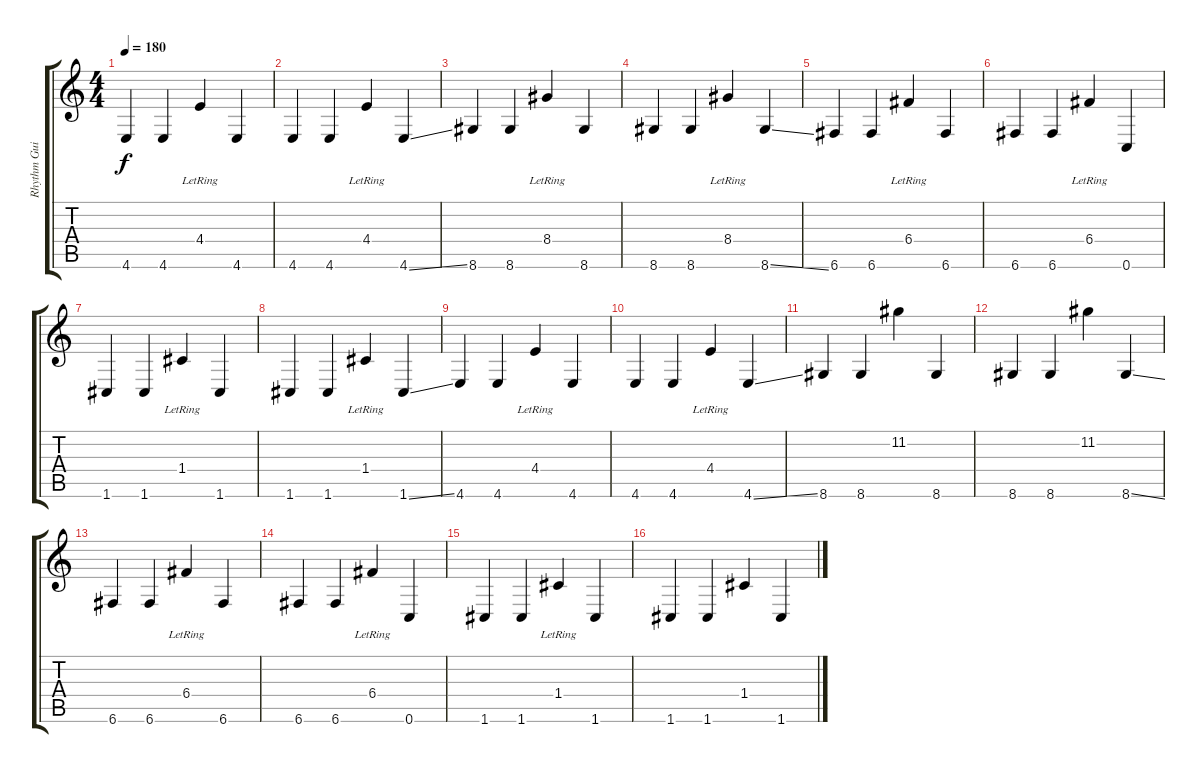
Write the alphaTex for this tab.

\track ("Rhythm Guitar" "Rhythm Gui") {instrument electricguitarclean}
\staff {score tabs}
\tuning (D4 A3 F3 C3 G2 C2) {hide}
\ts (4 4)
\tempo 180
\clef g2
\ks c
4.6.4{dy f} 4.6.4 4.4{lr}.4 4.6.4 |
4.6.4 4.6.4 4.4{lr}.4 4.6{ss}.4 |
8.6.4 8.6.4 8.4{lr}.4 8.6.4 |
8.6.4 8.6.4 8.4{lr}.4 8.6{ss}.4 |
6.6.4 6.6.4 6.4{lr}.4 6.6.4 |
6.6.4 6.6.4 6.4{lr}.4 0.6.4 |
1.6.4 1.6.4 1.4{lr}.4 1.6.4 |
1.6.4 1.6.4 1.4{lr}.4 1.6{ss}.4 |
4.6.4 4.6.4 4.4{lr}.4 4.6.4 |
4.6.4 4.6.4 4.4{lr}.4 4.6{ss}.4 |
8.6.4 8.6.4 11.2.4 8.6.4 |
8.6.4 8.6.4 11.2.4 8.6{ss}.4 |
6.6.4 6.6.4 6.4{lr}.4 6.6.4 |
6.6.4 6.6.4 6.4{lr}.4 0.6.4 |
1.6.4{volume 16} 1.6.4 1.4{lr}.4 1.6.4 |
1.6.4 1.6.4 1.4.4 1.6{ss}.4
